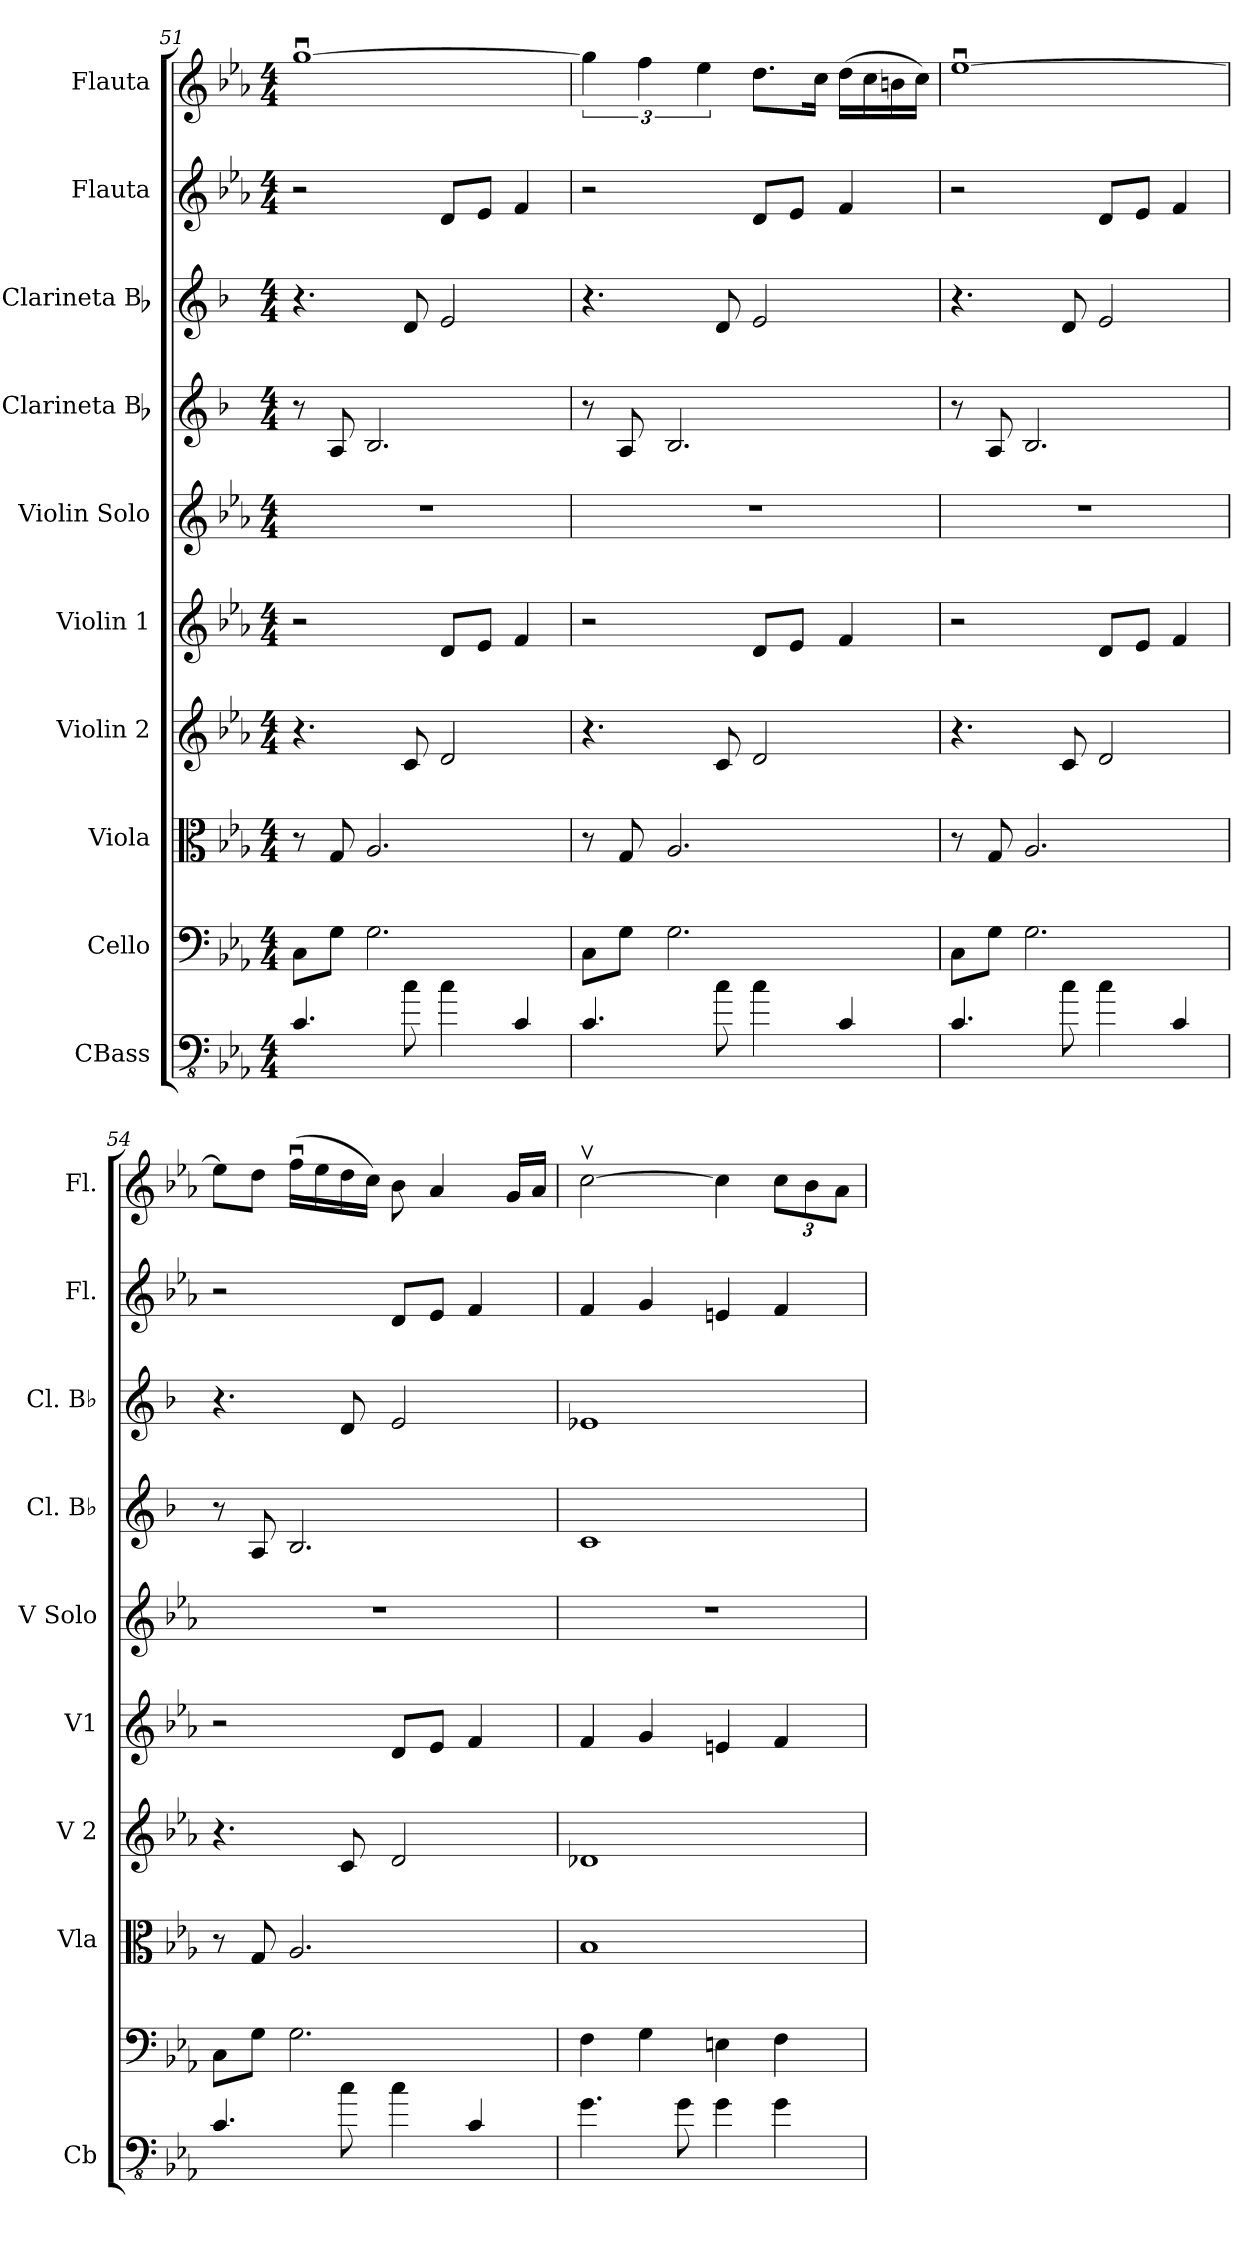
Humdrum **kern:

**kern	**kern	**kern	**kern	**kern	**kern	**kern	**kern	**kern	**kern
*part10	*part9	*part8	*part7	*part6	*part5	*part4	*part3	*part2	*part1
*staff10	*staff9	*staff8	*staff7	*staff6	*staff5	*staff4	*staff3	*staff2	*staff1
*I"CBass	*I"Cello	*I"Viola	*I"Violin 2	*I"Violin 1	*I"Violin Solo	*I"Clarineta Bb	*I"Clarineta Bb	*I"Flauta	*I"Flauta
*I'Cb	*	*I'Vla	*I'V 2	*I'V1	*I'V Solo	*I'Cl. Bb	*I'Cl. Bb	*I'Fl.	*I'Fl.
*clefFv4	*clefF4	*clefC3	*clefG2	*clefG2	*clefG2	*clefG2	*clefG2	*clefG2	*clefG2
*ITrd7c12	*	*	*	*	*	*ITrd1c2	*ITrd1c2	*	*
*k[b-e-a-]	*k[b-e-a-]	*k[b-e-a-]	*k[b-e-a-]	*k[b-e-a-]	*k[b-e-a-]	*k[b-e-a-]	*k[b-e-a-]	*k[b-e-a-]	*k[b-e-a-]
*M4/4	*M4/4	*M4/4	*M4/4	*M4/4	*M4/4	*M4/4	*M4/4	*M4/4	*M4/4
=51	=51	=51	=51	=51	=51	=51	=51	=51	=51
4.CC/	8C\L	8r	4.r	2r	1r	8r	4.r	2r	[1ggu
.	8G\J	8G!/	.	.	.	8G/	.	.	.
.	2.G\	2.A-!/	.	.	.	2.A-/	.	.	.
8C\	.	.	8c!/	.	.	.	8c/	.	.
4C\	.	.	2d!/	8d!/L	.	.	2d/	8d/L	.
.	.	.	.	8e-!/J	.	.	.	8e-/J	.
4CC/	.	.	.	4f!/	.	.	.	4f/	.
=52	=52	=52	=52	=52	=52	=52	=52	=52	=52
4.CC/	8C\L	8r	4.r	2r	1r	8r	4.r	2r	6gg\]
.	8G\J	8G!/	.	.	.	8G/	.	.	.
.	.	.	.	.	.	.	.	.	6ff\
.	2.G\	2.A-!/	.	.	.	2.A-/	.	.	.
.	.	.	.	.	.	.	.	.	6ee-\
8C\	.	.	8c!/	.	.	.	8c/	.	.
4C\	.	.	2d!/	8d!/L	.	.	2d/	8d/L	8.dd\L
.	.	.	.	8e-!/J	.	.	.	8e-/J	.
.	.	.	.	.	.	.	.	.	16cc\Jk
4CC/	.	.	.	4f!/	.	.	.	4f/	(16dd\LL
.	.	.	.	.	.	.	.	.	16cc\
.	.	.	.	.	.	.	.	.	16bn\
.	.	.	.	.	.	.	.	.	16cc\JJ)
!!LO:PB:g=z
=53	=53	=53	=53	=53	=53	=53	=53	=53	=53
4.CC/	8C\L	8r	4.r	2r	1r	8r	4.r	2r	[1ee-u
.	8G\J	8G!/	.	.	.	8G/	.	.	.
.	2.G\	2.A-!/	.	.	.	2.A-/	.	.	.
8C\	.	.	8c!/	.	.	.	8c/	.	.
4C\	.	.	2d!/	8d!/L	.	.	2d/	8d/L	.
.	.	.	.	8e-!/J	.	.	.	8e-/J	.
4CC/	.	.	.	4f!/	.	.	.	4f/	.
=54	=54	=54	=54	=54	=54	=54	=54	=54	=54
4.CC/	8C\L	8r	4.r	2r	1r	8r	4.r	2r	8ee-\L]
.	8G\J	8G!/	.	.	.	8G/	.	.	8dd\J
.	2.G\	2.A-!/	.	.	.	2.A-/	.	.	(16ffu\LL
.	.	.	.	.	.	.	.	.	16ee-\
8C\	.	.	8c!/	.	.	.	8c/	.	16dd\
.	.	.	.	.	.	.	.	.	16cc\JJ)
4C\	.	.	2d!/	8d!/L	.	.	2d/	8d/L	8b-\
.	.	.	.	8e-!/J	.	.	.	8e-/J	4a-/
4CC/	.	.	.	4f!/	.	.	.	4f/	.
.	.	.	.	.	.	.	.	.	16g/LL
.	.	.	.	.	.	.	.	.	16a-/JJ
=55	=55	=55	=55	=55	=55	=55	=55	=55	=55
4.GG\	4F\	1B-!	1d-X!	4f!/	1r	1B-	1d-X	4f/	[2ccv\
.	4G\	.	.	4g!/	.	.	.	4g/	.
8GG\	.	.	.	.	.	.	.	.	.
4GG\	4En\	.	.	4en!/	.	.	.	4en/	4cc\]
*	*	*	*	*	*	*	*	*	*Xbrackettup
4GG\	4F\	.	.	4f!/	.	.	.	4f/	12cc\L
.	.	.	.	.	.	.	.	.	12b-\
.	.	.	.	.	.	.	.	.	12a-\J
=	=	=	=	=	=	=	=	=	=
*-	*-	*-	*-	*-	*-	*-	*-	*-	*-
